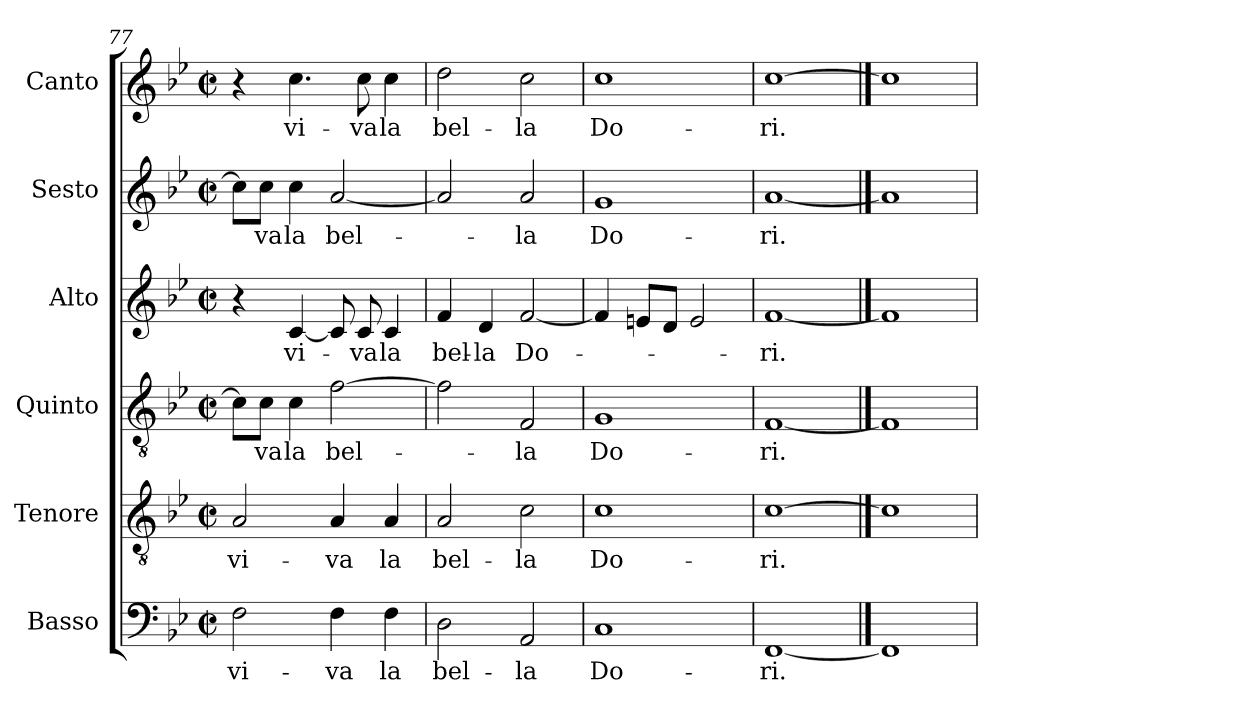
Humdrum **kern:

**kern	**text	**kern	**text	**kern	**text	**kern	**text	**kern	**text	**kern	**text
*part6	*part6	*part5	*part5	*part4	*part4	*part3	*part3	*part2	*part2	*part1	*part1
*staff6	*staff6	*staff5	*staff5	*staff4	*staff4	*staff3	*staff3	*staff2	*staff2	*staff1	*staff1
*I"Basso	*	*I"Tenore	*	*I"Quinto	*	*I"Alto	*	*I"Sesto	*	*I"Canto	*
*I'B	*	*I'T	*	*I'Q	*	*I'A	*	*I'S	*	*I'C	*
*clefF4	*	*clefGv2	*	*clefGv2	*	*clefG2	*	*clefG2	*	*clefG2	*
*k[b-e-]	*	*k[b-e-]	*	*k[b-e-]	*	*k[b-e-]	*	*k[b-e-]	*	*k[b-e-]	*
*B-:	*	*B-:	*	*B-:	*	*B-:	*	*B-:	*	*B-:	*
*M2/2	*	*M2/2	*	*M2/2	*	*M2/2	*	*M2/2	*	*M2/2	*
*met(c|)	*	*met(c|)	*	*met(c|)	*	*met(c|)	*	*met(c|)	*	*met(c|)	*
=77	=77	=77	=77	=77	=77	=77	=77	=77	=77	=77	=77
!	!LO:LY:b	!	!LO:LY:b	!	!	!	!	!	!	!	!
2F\	vi-	2A/	vi-	8c\L]	.	4r	.	8cc\L]	.	4r	.
!	!	!	!	!	!LO:LY:b	!	!	!	!LO:LY:b	!	!
.	.	.	.	8c\J	-va	.	.	8cc\J	-va	.	.
!	!	!	!	!	!LO:LY:b	!	!LO:LY:b	!	!LO:LY:b	!	!LO:LY:b
.	.	.	.	4c\	la	[4c/	vi-	4cc\	la	4.cc\	vi-
!	!LO:LY:b	!	!LO:LY:b	!	!LO:LY:b	!	!	!	!LO:LY:b	!	!
4F\	-va	4A/	-va	[2f\	bel-	8c/]	.	[2a/	bel-	.	.
!	!	!	!	!	!	!	!LO:LY:b	!	!	!	!LO:LY:b
.	.	.	.	.	.	8c/	-va	.	.	8cc\	-va
!	!LO:LY:b	!	!LO:LY:b	!	!	!	!LO:LY:b	!	!	!	!LO:LY:b
4F\	la	4A/	la	.	.	4c/	la	.	.	4cc\	la
=78	=78	=78	=78	=78	=78	=78	=78	=78	=78	=78	=78
!	!LO:LY:b	!	!LO:LY:b	!	!	!	!LO:LY:b	!	!	!	!LO:LY:b
2D\	bel-	2A/	bel-	2f\]	.	4f/	bel-	2a/]	.	2dd\	bel-
!	!	!	!	!	!	!	!LO:LY:b	!	!	!	!
.	.	.	.	.	.	4d/	-la	.	.	.	.
!	!LO:LY:b	!	!LO:LY:b	!	!LO:LY:b	!	!LO:LY:b	!	!LO:LY:b	!	!LO:LY:b
2AA/	-la	2c\	-la	2F/	-la	[2f/	Do-	2a/	-la	2cc\	-la
=79	=79	=79	=79	=79	=79	=79	=79	=79	=79	=79	=79
!	!LO:LY:b	!	!LO:LY:b	!	!LO:LY:b	!	!	!	!LO:LY:b	!	!LO:LY:b
1C	Do-	1c	Do-	1G	Do-	4f/]	.	1g	Do-	1cc	Do-
.	.	.	.	.	.	8en/L	.	.	.	.	.
.	.	.	.	.	.	8d/J	.	.	.	.	.
.	.	.	.	.	.	2e/	.	.	.	.	.
=80	=80	=80	=80	=80	=80	=80	=80	=80	=80	=80	=80
!	!LO:LY:b	!	!LO:LY:b	!	!LO:LY:b	!	!LO:LY:b	!	!LO:LY:b	!	!LO:LY:b
[1FF	-ri.	[1c	-ri.	[1F	-ri.	[1f	-ri.	[1a	-ri.	[1cc	-ri.
==81	==81	==81	==81	==81	==81	==81	==81	==81	==81	==81	==81
1FF]	.	1c]	.	1F]	.	1f]	.	1a]	.	1cc]	.
=	=	=	=	=	=	=	=	=	=	=	=
*-	*-	*-	*-	*-	*-	*-	*-	*-	*-	*-	*-
